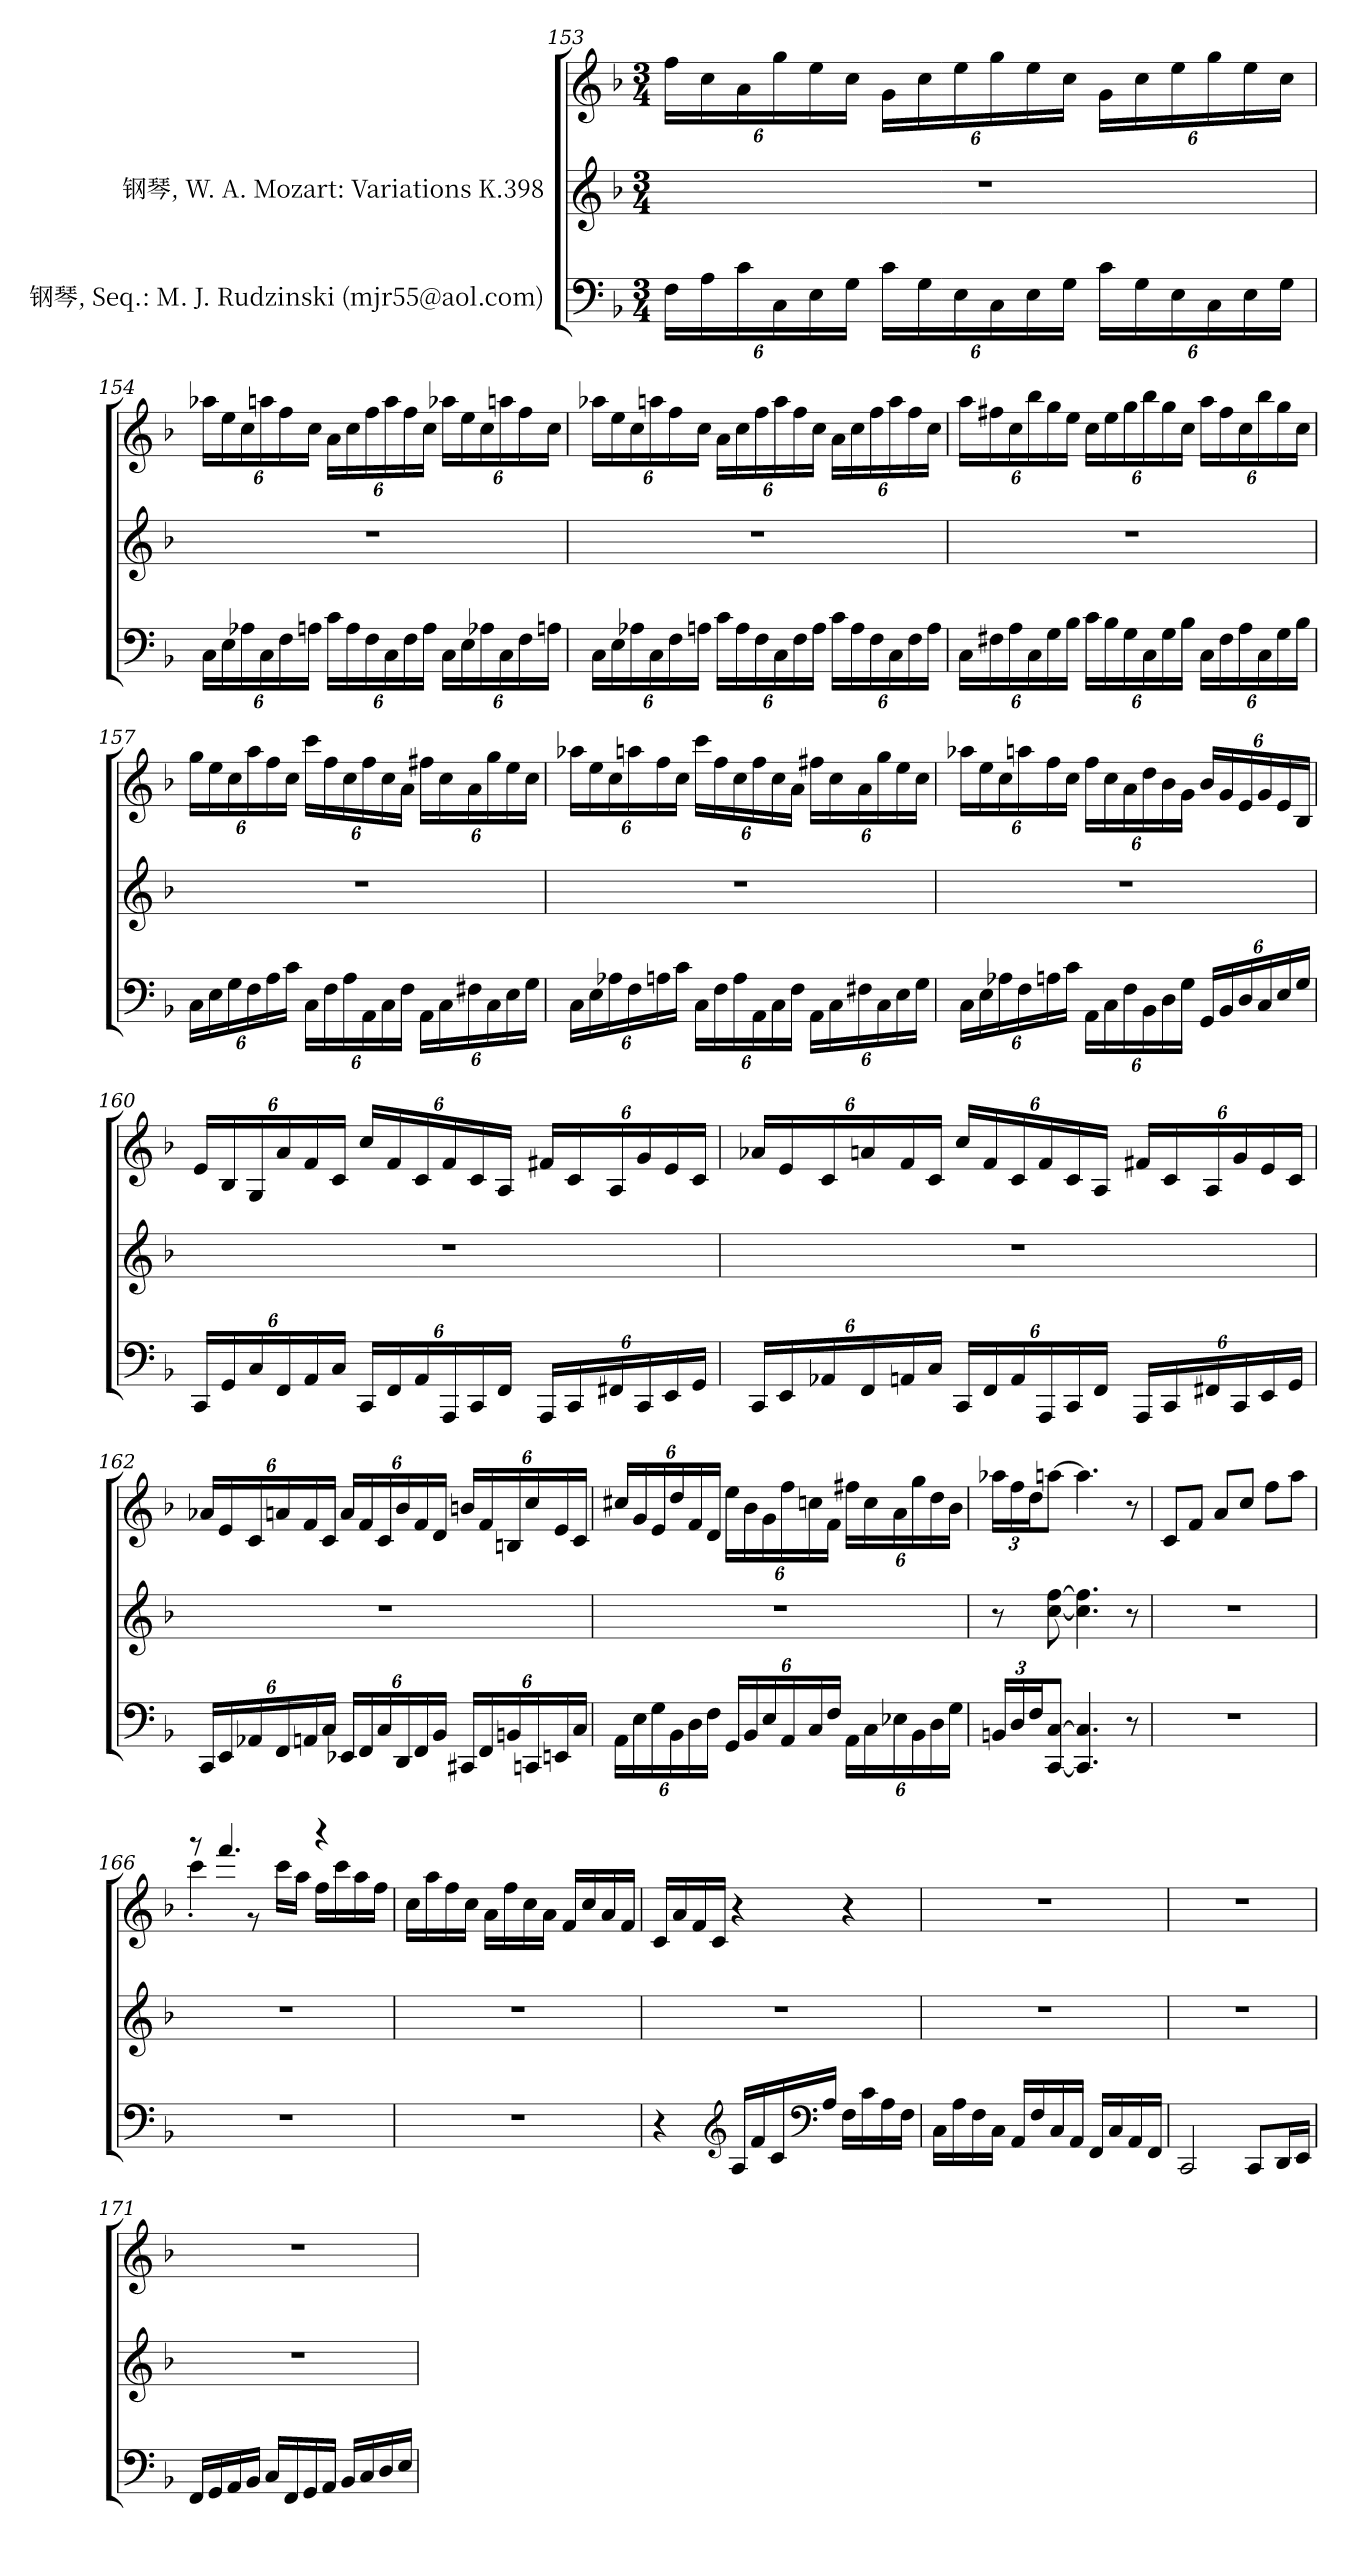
**kern	**kern	**kern
*part2	*part1	*part1
*staff3	*staff2	*staff1
*I"钢琴, Seq.: M. J. Rudzinski (mjr55@aol.com)	*I"钢琴, W. A. Mozart: Variations K.398	*
*clefF4	*clefG2	*clefG2
*k[b-]	*k[b-]	*k[b-]
*M3/4	*M3/4	*M3/4
*Xbrackettup	*	*Xbrackettup
=153	=153	=153
24F\LL	2.r	24ff\LL
24A\	.	24cc\
24c\	.	24a\
24C\	.	24gg\
24E\	.	24ee\
24G\JJ	.	24cc\JJ
24c\LL	.	24g\LL
24G\	.	24cc\
24E\	.	24ee\
24C\	.	24gg\
24E\	.	24ee\
24G\JJ	.	24cc\JJ
24c\LL	.	24g\LL
24G\	.	24cc\
24E\	.	24ee\
24C\	.	24gg\
24E\	.	24ee\
24G\JJ	.	24cc\JJ
!!LO:LB:g=z
=154	=154	=154
24C\LL	2.r	24aa-X\LL
24E\	.	24ee\
24A-X\	.	24cc\
24C\	.	24aan\
24F\	.	24ff\
24An\JJ	.	24cc\JJ
24c\LL	.	24a\LL
24A\	.	24cc\
24F\	.	24ff\
24C\	.	24aa\
24F\	.	24ff\
24A\JJ	.	24cc\JJ
24C\LL	.	24aa-X\LL
24E\	.	24ee\
24A-X\	.	24cc\
24C\	.	24aan\
24F\	.	24ff\
24An\JJ	.	24cc\JJ
=155	=155	=155
24C\LL	2.r	24aa-X\LL
24E\	.	24ee\
24A-X\	.	24cc\
24C\	.	24aan\
24F\	.	24ff\
24An\JJ	.	24cc\JJ
24c\LL	.	24a\LL
24A\	.	24cc\
24F\	.	24ff\
24C\	.	24aa\
24F\	.	24ff\
24A\JJ	.	24cc\JJ
24c\LL	.	24a\LL
24A\	.	24cc\
24F\	.	24ff\
24C\	.	24aa\
24F\	.	24ff\
24A\JJ	.	24cc\JJ
!!LO:LB:g=z
=156	=156	=156
24C\LL	2.r	24aa\LL
24F#X\	.	24ff#X\
24A\	.	24cc\
24C\	.	24bb-\
24G\	.	24gg\
24B-\JJ	.	24ee\JJ
24c\LL	.	24cc\LL
24B-\	.	24ee\
24G\	.	24gg\
24C\	.	24bb-\
24G\	.	24gg\
24B-\JJ	.	24cc\JJ
24C\LL	.	24aa\LL
24F#\	.	24ff#\
24A\	.	24cc\
24C\	.	24bb-\
24G\	.	24gg\
24B-\JJ	.	24cc\JJ
=157	=157	=157
24C\LL	2.r	24gg\LL
24E\	.	24ee\
24G\	.	24cc\
24F\	.	24aa\
24A\	.	24ff\
24c\JJ	.	24cc\JJ
24C\LL	.	24ccc\LL
24F\	.	24ff\
24A\	.	24cc\
24AA\	.	24ff\
24C\	.	24cc\
24F\JJ	.	24a\JJ
24AA\LL	.	24ff#X\LL
24C\	.	24cc\
24F#X\	.	24a\
24C\	.	24gg\
24E\	.	24ee\
24G\JJ	.	24cc\JJ
!!LO:PB:g=z
=158	=158	=158
24C\LL	2.r	24aa-X\LL
24E\	.	24ee\
24A-X\	.	24cc\
24F\	.	24aan\
24An\	.	24ff\
24c\JJ	.	24cc\JJ
24C\LL	.	24ccc\LL
24F\	.	24ff\
24A\	.	24cc\
24AA\	.	24ff\
24C\	.	24cc\
24F\JJ	.	24a\JJ
24AA\LL	.	24ff#X\LL
24C\	.	24cc\
24F#X\	.	24a\
24C\	.	24gg\
24E\	.	24ee\
24G\JJ	.	24cc\JJ
=159	=159	=159
24C\LL	2.r	24aa-X\LL
24E\	.	24ee\
24A-X\	.	24cc\
24F\	.	24aan\
24An\	.	24ff\
24c\JJ	.	24cc\JJ
24AA\LL	.	24ff\LL
24C\	.	24cc\
24F\	.	24a\
24BB-\	.	24dd\
24D\	.	24b-\
24G\JJ	.	24g\JJ
24GG/LL	.	24b-/LL
24BB-/	.	24g/
24D/	.	24e/
24C/	.	24g/
24E/	.	24e/
24G/JJ	.	24B-/JJ
!!LO:LB:g=z
=160	=160	=160
24CC/LL	2.r	24e/LL
24GG/	.	24B-/
24C/	.	24G/
24FF/	.	24a/
24AA/	.	24f/
24C/JJ	.	24c/JJ
24CC/LL	.	24cc/LL
24FF/	.	24f/
24AA/	.	24c/
24AAA/	.	24f/
24CC/	.	24c/
24FF/JJ	.	24A/JJ
24AAA/LL	.	24f#X/LL
24CC/	.	24c/
24FF#X/	.	24A/
24CC/	.	24g/
24EE/	.	24e/
24GG/JJ	.	24c/JJ
!!LO:LB:g=z
=161	=161	=161
24CC/LL	2.r	24a-X/LL
24EE/	.	24e/
24AA-X/	.	24c/
24FF/	.	24an/
24AAn/	.	24f/
24C/JJ	.	24c/JJ
24CC/LL	.	24cc/LL
24FF/	.	24f/
24AA/	.	24c/
24AAA/	.	24f/
24CC/	.	24c/
24FF/JJ	.	24A/JJ
24AAA/LL	.	24f#X/LL
24CC/	.	24c/
24FF#X/	.	24A/
24CC/	.	24g/
24EE/	.	24e/
24GG/JJ	.	24c/JJ
!!LO:LB:g=z
=162	=162	=162
24CC/LL	2.r	24a-X/LL
24EE/	.	24e/
24AA-X/	.	24c/
24FF/	.	24an/
24AAn/	.	24f/
24C/JJ	.	24c/JJ
24EE-X/LL	.	24a/LL
24FF/	.	24f/
24C/	.	24c/
24DD/	.	24b-/
24FF/	.	24f/
24BB-/JJ	.	24d/JJ
24CC#X/LL	.	24bn/LL
24FF/	.	24f/
24BBn/	.	24Bn/
24CCn/	.	24cc/
24EEn/	.	24e/
24C/JJ	.	24c/JJ
!!LO:PB:g=z
=163	=163	=163
24AA\LL	2.r	24cc#X/LL
24E\	.	24g/
24G\	.	24e/
24BB-\	.	24dd/
24D\	.	24f/
24F\JJ	.	24d/JJ
24GG/LL	.	24ee\LL
24BB-/	.	24b-\
24E/	.	24g\
24AA/	.	24ff\
24C/	.	24ccn\
24F/JJ	.	24f\JJ
24AA\LL	.	24ff#X\LL
24C\	.	24cc\
24E-X\	.	24a\
24BB-\	.	24gg\
24D\	.	24dd\
24G\JJ	.	24b-\JJ
=164	=164	=164
24BBn/LL	8r	24aa-X\LL
24D/	.	24ff\
24F/J	.	24dd\J
[8CC/ [8C/J	[8cc\ [8ff\	[8aan\J
4.CC/] 4.C/]	4.cc\] 4.ff\]	4.aa\]
8r	8r	8r
=165	=165	=165
2.r	2.r	8c/L
.	.	8f/J
.	.	8a/L
.	.	8cc/J
.	.	8ff\L
.	.	8aa\J
!!LO:LB:g=z
=166	=166	=166
*	*	*^
2.r	2.r	8r	4ccc'\
.	.	4.fff/	.
.	.	.	8r
.	.	.	16ccc\LL
.	.	.	16aa\JJ
.	.	4r	16ff\LL
.	.	.	16ccc\
.	.	.	16aa\
.	.	.	16ff\JJ
*	*	*v	*v
=167	=167	=167
2.r	2.r	16cc\LL
.	.	16aa\
.	.	16ff\
.	.	16cc\JJ
.	.	16a\LL
.	.	16ff\
.	.	16cc\
.	.	16a\JJ
.	.	16f/LL
.	.	16cc/
.	.	16a/
.	.	16f/JJ
=168	=168	=168
4r	2.r	16c/LL
.	.	16a/
.	.	16f/
.	.	16c/JJ
*clefG2	*	*
16A/LL	.	4r
16f/	.	.
16c/	.	.
*clefF4	*	*
16A/JJ	.	.
16F\LL	.	4r
16c\	.	.
16A\	.	.
16F\JJ	.	.
!!LO:LB:g=z
=169	=169	=169
16C\LL	2.r	2.r
16A\	.	.
16F\	.	.
16C\JJ	.	.
16AA/LL	.	.
16F/	.	.
16C/	.	.
16AA/JJ	.	.
16FF/LL	.	.
16C/	.	.
16AA/	.	.
16FF/JJ	.	.
=170	=170	=170
2CC/	2.r	2.r
8CC/L	.	.
16DD/L	.	.
16EE/JJ	.	.
=171	=171	=171
16FF/LL	2.r	2.r
16GG/	.	.
16AA/	.	.
16BB-/JJ	.	.
16C/LL	.	.
16FF/	.	.
16GG/	.	.
16AA/JJ	.	.
16BB-/LL	.	.
16C/	.	.
16D/	.	.
16E/JJ	.	.
=	=	=
*-	*-	*-
